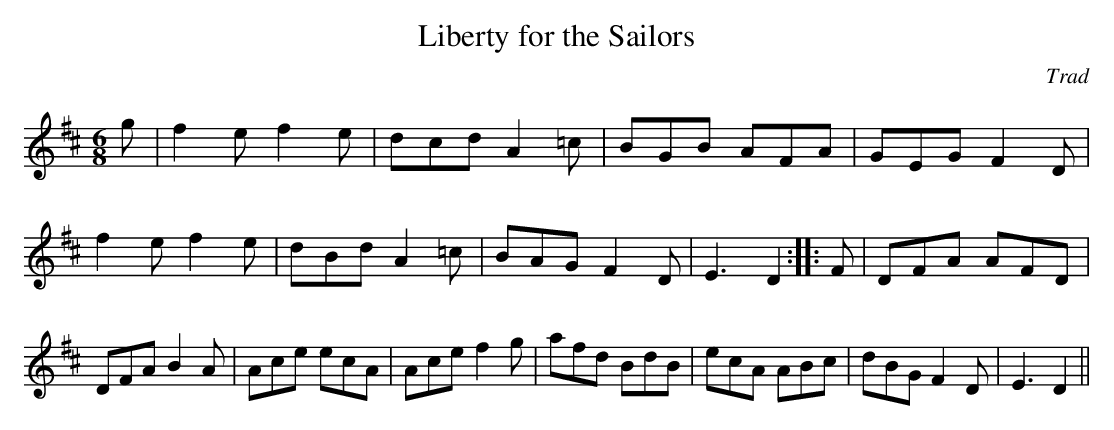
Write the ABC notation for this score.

X:1
T:Liberty for the Sailors
C:Trad
M:6/8
K:D
g| f2 e f2 e|dcd A2 =c |BGB AFA|GEG F2 D| f2 e f2 e|dBd A2 =c |BAG F2 D|\
E3 D2::F|DFA AFD|DFA B2 A| Ace ecA|Ace f2g| afd BdB|ecA ABc| dBG F2 D|E3 D2||
